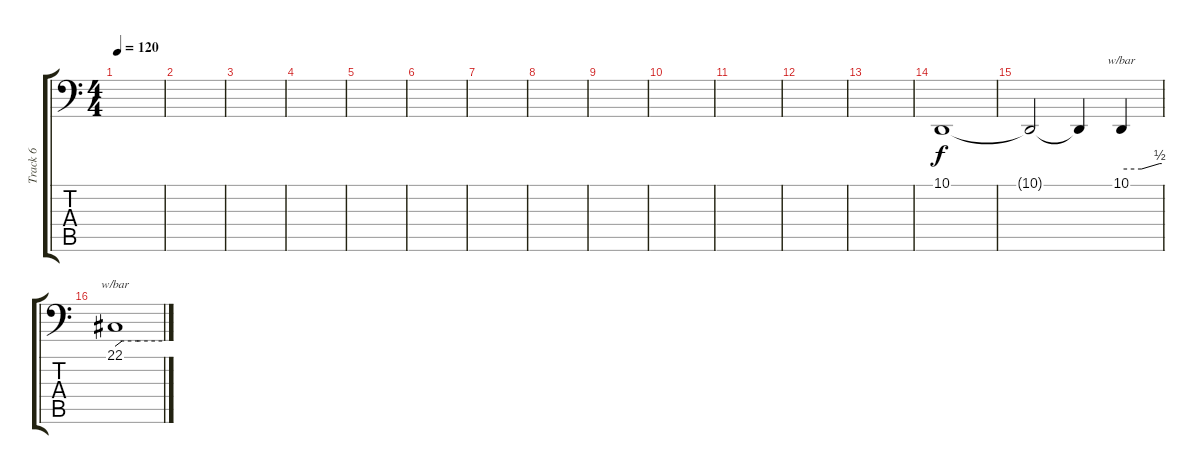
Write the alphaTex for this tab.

\track ("Track 6" "Track 6") {instrument lead1square}
\staff {score tabs}
\tuning (E1 B0 G0 D0 A-1 E-1) {hide}
\ts (4 4)
\tempo 120
\clef f4
\ks c
|
|
|
|
|
|
|
|
|
|
|
|
|
10.1.1 |
10.1{t}.2 10.1{t}.4 10.1.4{tbe (custom default 0 0 30 0 57 2 60 2)} |
22.1.1{tbe (custom default 0 -2 9 0 30 0 60 0)}
